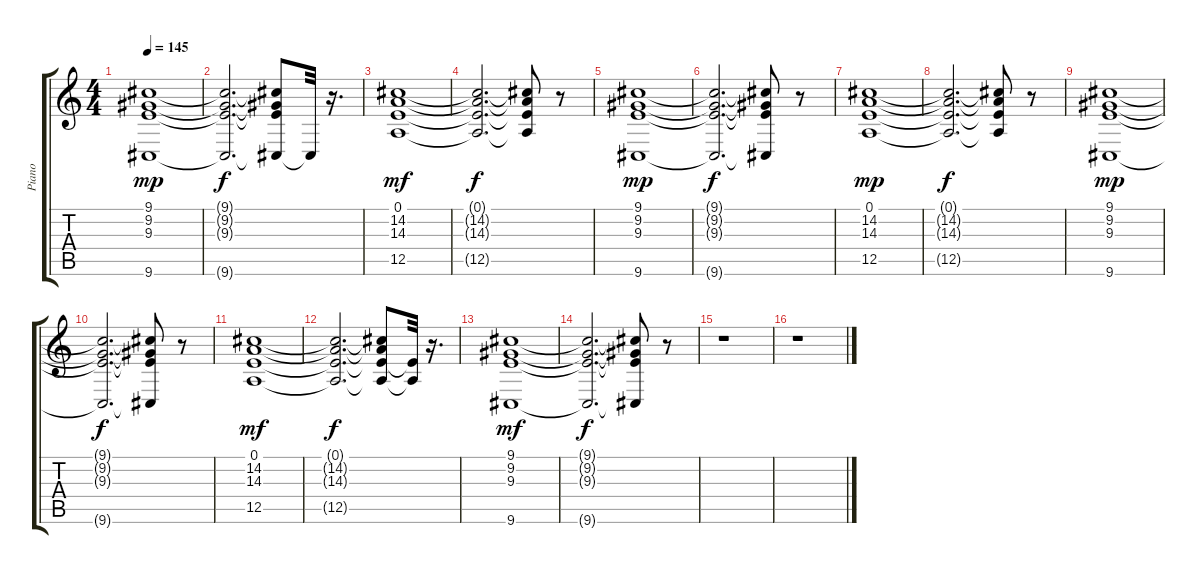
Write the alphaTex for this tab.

\track ("Piano" "Piano") {instrument fx4atmosphere}
\staff {score tabs}
\tuning (E4 B3 G3 D3 A2 E2) {hide}
\ts (4 4)
\tempo 145
\clef g2
\ks c
(9.1 9.2 9.3 9.6).1{dy mp} |
(9.1{t} 9.2{t} 9.3{t} 9.6{t}).2{d dy f} (9.1{t} 9.2{t} 9.3{t} 9.6{t}).8 9.6{t}.32 r.16{d} |
(0.1 14.2 14.3 12.5).1{dy mf} |
(0.1{t} 14.2{t} 14.3{t} 12.5{t}).2{d dy f} (0.1{t} 14.2{t} 14.3{t} 12.5{t}).8 r.8 |
(9.1 9.2 9.3 9.6).1{dy mp} |
(9.1{t} 9.2{t} 9.3{t} 9.6{t}).2{d dy f} (9.1{t} 9.2{t} 9.3{t} 9.6{t}).8 r.8 |
(0.1 14.2 14.3 12.5).1{dy mp} |
(0.1{t} 14.2{t} 14.3{t} 12.5{t}).2{d dy f} (0.1{t} 14.2{t} 14.3{t} 12.5{t}).8 r.8 |
(9.1 9.2 9.3 9.6).1{dy mp} |
(9.1{t} 9.2{t} 9.3{t} 9.6{t}).2{d dy f} (9.1{t} 9.2{t} 9.3{t} 9.6{t}).8 r.8 |
(0.1 14.2 14.3 12.5).1{dy mf} |
(0.1{t} 14.2{t} 14.3{t} 12.5{t}).2{d dy f} (0.1{t} 14.2{t} 14.3{t} 12.5{t}).8 (0.1{t} 12.5{t}).32 r.16{d} |
(9.1 9.2 9.3 9.6).1{dy mf} |
(9.1{t} 9.2{t} 9.3{t} 9.6{t}).2{d dy f} (9.1{t} 9.2{t} 9.3{t} 9.6{t}).8 r.8 |
r.1 |
r.1
